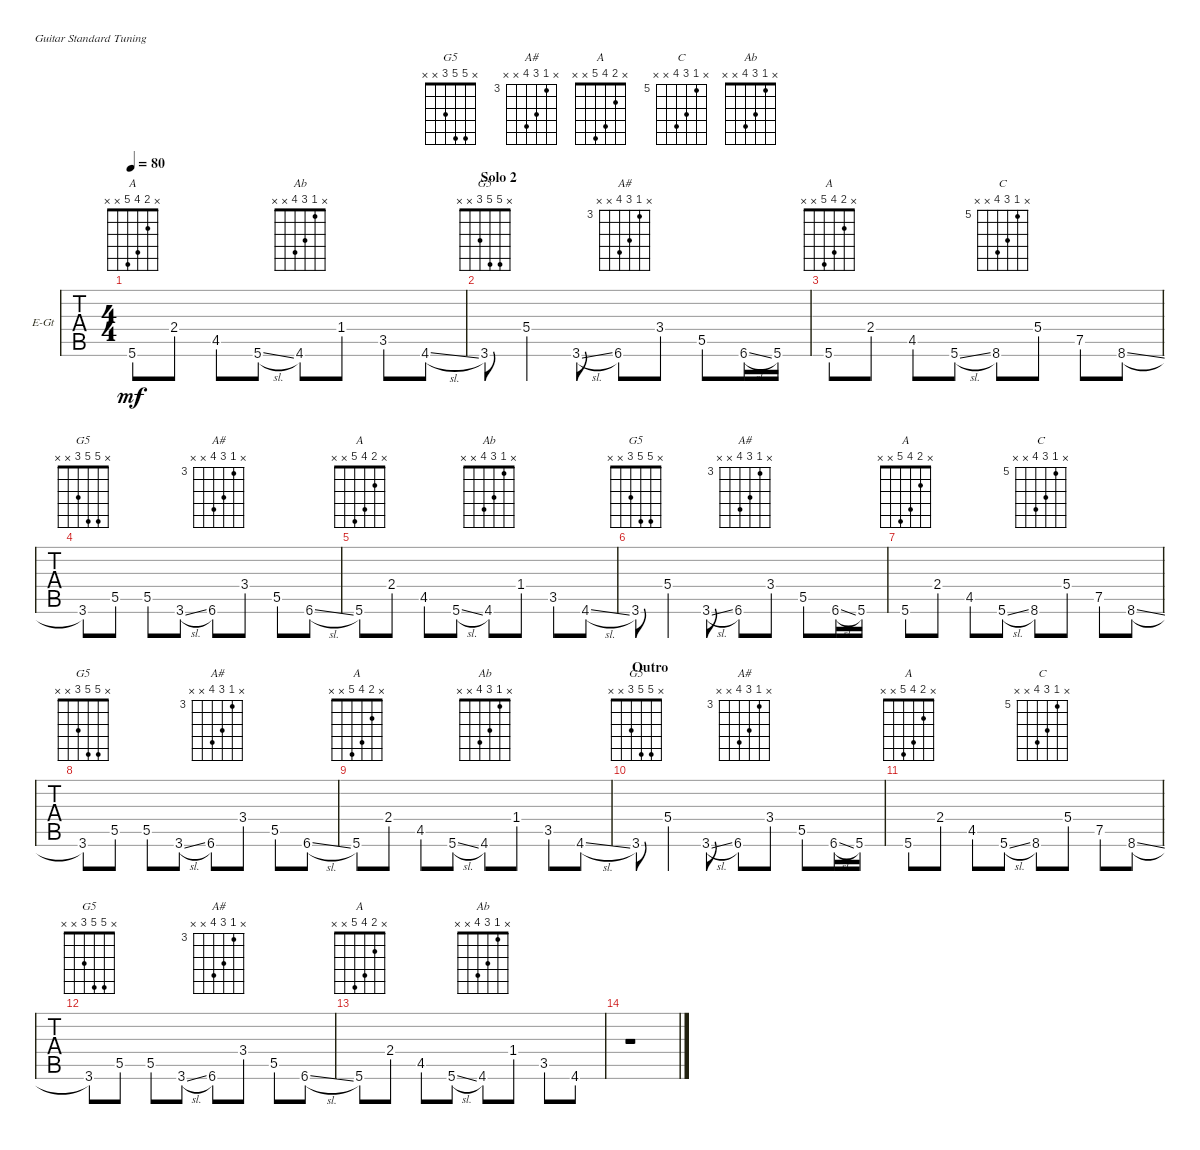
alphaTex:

\defaultSystemsLayout 4
\bracketExtendMode groupsimilarinstruments
\firstSystemTrackNameOrientation horizontal
\otherSystemsTrackNameOrientation horizontal
\chordDiagramsInScore
\track ("Guitar I" "E-Gt") {instrument electricguitarclean}
\staff {tabs}
\tuning (E4 B3 G3 D3 A2 E2)
\chord ("G5" x 5 5 3 x x) {showfingering false}
\chord ("A#" x 3 5 6 x x) {firstfret 3 showfingering false}
\chord ("A" x 2 4 5 x x) {showfingering false}
\chord ("C" x 5 7 8 x x) {firstfret 5 showfingering false}
\chord ("Ab" x 1 3 4 x x) {showfingering false}
\ts (4 4)
\tempo 80
\clef f4
\scale
0.333333
\ks c
5.6.8{ch "A" dy mf} 2.4.8 4.5.8 5.6{sl}.8 4.6.8{ch "Ab"} 1.4.8 3.5.8 4.6{sl}.8 |
\section ("" "Solo 2")
\scale
0.333333 3.6.8{ch "G5"} 5.4.4 3.6{sl}.8 6.6.8{ch "A#"} 3.4.8 5.5.8 6.6{sl}.16 5.6.16 |
\scale
0.333333 5.6.8{ch "A"} 2.4.8 4.5.8 5.6{sl}.8 8.6.8{ch "C"} 5.4.8 7.5.8 8.6{sl}.8 |
\scale
0.333333 3.6.8{ch "G5"} 5.5.8 5.5.8 3.6{sl}.8 6.6.8{ch "A#"} 3.4.8 5.5.8 6.6{sl}.8 |
\scale
0.333333 5.6.8{ch "A"} 2.4.8 4.5.8 5.6{sl}.8 4.6.8{ch "Ab"} 1.4.8 3.5.8 4.6{sl}.8 |
\scale
0.333333 3.6.8{ch "G5"} 5.4.4 3.6{sl}.8 6.6.8{ch "A#"} 3.4.8 5.5.8 6.6{sl}.16 5.6.16 |
\scale
0.333333 5.6.8{ch "A"} 2.4.8 4.5.8 5.6{sl}.8 8.6.8{ch "C"} 5.4.8 7.5.8 8.6{sl}.8 |
\scale
0.333333 3.6.8{ch "G5"} 5.5.8 5.5.8 3.6{sl}.8 6.6.8{ch "A#"} 3.4.8 5.5.8 6.6{sl}.8 |
\scale
0.333333 5.6.8{ch "A"} 2.4.8 4.5.8 5.6{sl}.8 4.6.8{ch "Ab"} 1.4.8 3.5.8 4.6{sl}.8 |
\section ("" "Outro")
\scale
0.333333 3.6.8{ch "G5"} 5.4.4 3.6{sl}.8 6.6.8{ch "A#"} 3.4.8 5.5.8 6.6{sl}.16 5.6.16 |
\scale
0.333333 5.6.8{ch "A"} 2.4.8 4.5.8 5.6{sl}.8 8.6.8{ch "C"} 5.4.8 7.5.8 8.6{sl}.8 |
3.6.8{ch "G5"} 5.5.8 5.5.8 3.6{sl}.8 6.6.8{ch "A#"} 3.4.8 5.5.8 6.6{sl}.8 |
5.6.8{ch "A"} 2.4.8 4.5.8 5.6{sl}.8 4.6.8{ch "Ab"} 1.4.8 3.5.8 4.6.8 |
\clef g2
r.1
